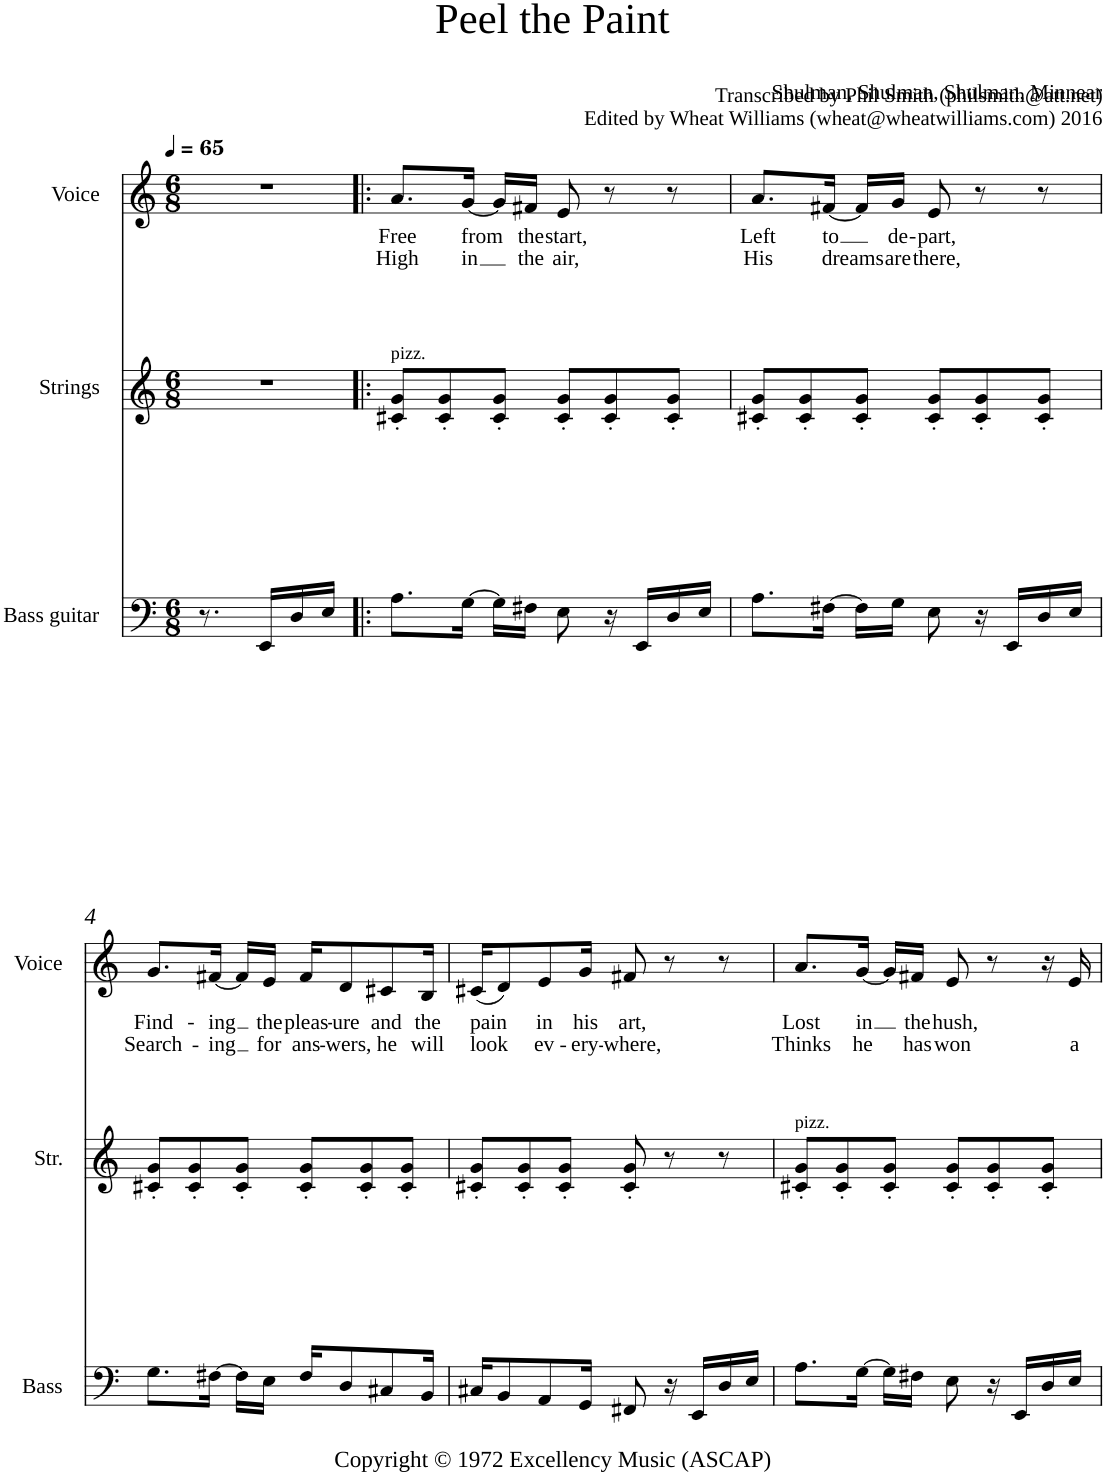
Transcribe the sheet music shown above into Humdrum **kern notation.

**kern	**kern	**kern	**text	**text
*part3	*part2	*part1	*part1	*part1
*staff3	*staff2	*staff1	*staff1	*staff1
*I"Bass guitar	*I"Strings	*I"Voice	*	*
*I'Bass	*I'Str.	*I'Voice	*	*
*clefF4	*clefG2	*clefG2	*	*
*Trd7c12	*	*	*	*
*k[]	*k[]	*k[]	*	*
*M6/8	*M6/8	*M6/8	*	*
*MM65	*MM65	*MM65	*	*
=1	=1	=1	=1	=1
8.r	2.r	2.r	.	.
16EE/LL	.	.	.	.
16D/	.	.	.	.
16E/JJ	.	.	.	.
4.ryy	.	.	.	.
=2!|:	=2!|:	=2!|:	=2!|:	=2!|:
!	!LO:TX:a:t=pizz.	!	!	!
!	!	!	!LO:LY:b	!LO:LY:b
8.A\L	8c#X/' 8g/'L	8.a/L	Free	High
.	8c#/' 8g/'	.	.	.
!	!	!	!LO:LY:b	!LO:LY:b
[>16G\Jk	.	[<16g/Jk	from	in
16G\LL]	8c#/' 8g/'J	16g/LL]	.	.
!	!	!	!LO:LY:b	!LO:LY:b
16F#X\JJ	.	16f#X/JJ	the	the
!	!	!	!LO:LY:b	!LO:LY:b
8E\	8c#/' 8g/'L	8e/	start,	air,
16r	8c#/' 8g/'	8r	.	.
16EE/LL	.	.	.	.
16D/	8c#/' 8g/'J	8r	.	.
16E/JJ	.	.	.	.
=3	=3	=3	=3	=3
!	!	!	!LO:LY:b	!LO:LY:b
8.A\L	8c#X/' 8g/'L	8.a/L	Left	His
.	8c#/' 8g/'	.	.	.
!	!	!	!LO:LY:b	!LO:LY:b
[>16F#X\Jk	.	[<16f#X/Jk	to	dreams
16F#\LL]	8c#/' 8g/'J	16f#/LL]	.	.
!	!	!	!LO:LY:b	!LO:LY:b
16G\JJ	.	16g/JJ	de-	are
!	!	!	!LO:LY:b	!LO:LY:b
8E\	8c#/' 8g/'L	8e/	-part,	there,
16r	8c#/' 8g/'	8r	.	.
16EE/LL	.	.	.	.
16D/	8c#/' 8g/'J	8r	.	.
16E/JJ	.	.	.	.
!!LO:LB:g=z
=4	=4	=4	=4	=4
!	!	!	!LO:LY:b	!LO:LY:b
8.G\L	8c#X/' 8g/'L	8.g/L	Find-	Search-
.	8c#/' 8g/'	.	.	.
!	!	!	!LO:LY:b	!LO:LY:b
[>16F#X\Jk	.	[<16f#X/Jk	-ing	-ing
16F#\LL]	8c#/' 8g/'J	16f#/LL]	.	.
!	!	!	!LO:LY:b	!LO:LY:b
16E\JJ	.	16e/JJ	the	for
!	!	!	!LO:LY:b	!LO:LY:b
16F#/KL	8c#/' 8g/'L	16f#/KL	pleas-	ans-
!	!	!	!LO:LY:b	!LO:LY:b
8D/	.	8d/	-ure	-wers,
.	8c#/' 8g/'	.	.	.
!	!	!	!LO:LY:b	!LO:LY:b
8C#X/	.	8c#X/	and	he
.	8c#/' 8g/'J	.	.	.
!	!	!	!LO:LY:b	!LO:LY:b
16BB/Jk	.	16B/Jk	the	will
=5	=5	=5	=5	=5
!	!	!	!LO:LY:b	!LO:LY:b
16C#X/KL	8c#X/' 8g/'L	(<16c#X/KL	pain	look
8BB/	.	8d/)	.	.
.	8c#/' 8g/'	.	.	.
!	!	!	!LO:LY:b	!LO:LY:b
8AA/	.	8e/	in	ev-
.	8c#/' 8g/'J	.	.	.
!	!	!	!LO:LY:b	!LO:LY:b
16GG/Jk	.	16g/Jk	his	-ery-
!	!	!	!LO:LY:b	!LO:LY:b
8FF#X/	8c#/' 8g/'	8f#X/	art,	-where,
16r	8r	8r	.	.
16EE/LL	.	.	.	.
16D/	8r	8r	.	.
16E/JJ	.	.	.	.
=6	=6	=6	=6	=6
!	!LO:TX:a:t=pizz.	!	!	!
!	!	!	!LO:LY:b	!LO:LY:b
8.A\L	8c#X/' 8g/'L	8.a/L	Lost	Thinks
.	8c#/' 8g/'	.	.	.
!	!	!	!LO:LY:b	!LO:LY:b
[>16G\Jk	.	[<16g/Jk	in	he
16G\LL]	8c#/' 8g/'J	16g/LL]	.	.
!	!	!	!LO:LY:b	!LO:LY:b
16F#X\JJ	.	16f#X/JJ	the	has
!	!	!	!LO:LY:b	!LO:LY:b
8E\	8c#/' 8g/'L	8e/	hush,	won
16r	8c#/' 8g/'	8r	.	.
16EE/LL	.	.	.	.
16D/	8c#/' 8g/'J	16r	.	.
!	!	!	!	!LO:LY:b
16E/JJ	.	16e/	.	a
=	=	=	=	=
*-	*-	*-	*-	*-
